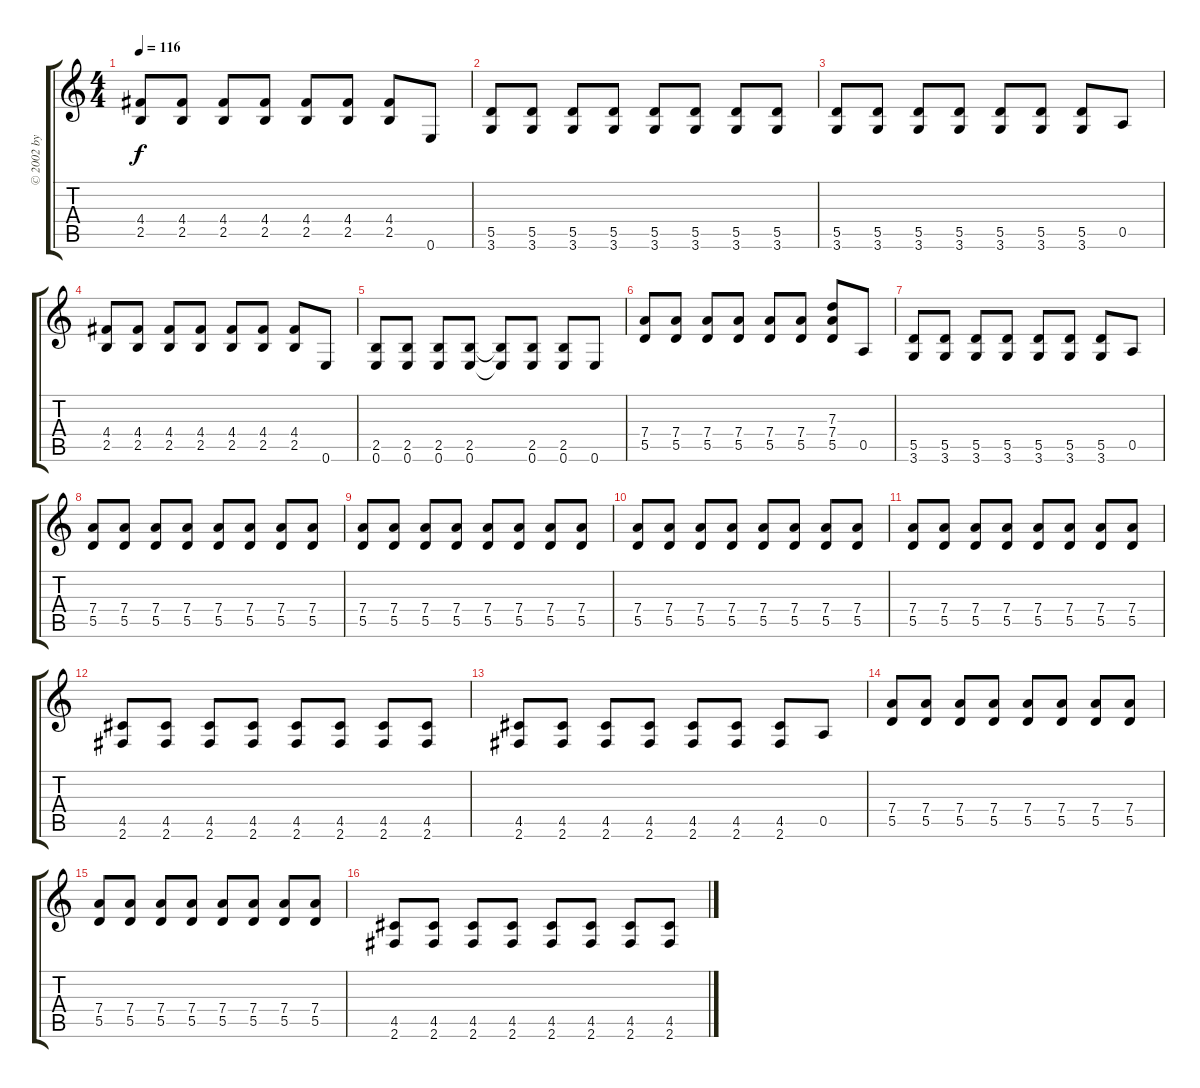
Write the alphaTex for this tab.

\track ("© 2002 by John Taylor" "© 2002 by ") {instrument electricguitarmuted}
\staff {score tabs}
\tuning (E4 B3 G3 D3 A2 E2) {hide}
\ts (4 4)
\tempo 116
\clef g2
\ks c
(4.4 2.5).8{dy f} (4.4 2.5).8 (4.4 2.5).8 (4.4 2.5).8 (4.4 2.5).8 (4.4 2.5).8 (4.4 2.5).8 0.6.8 |
(5.5 3.6).8 (5.5 3.6).8 (5.5 3.6).8 (5.5 3.6).8 (5.5 3.6).8 (5.5 3.6).8 (5.5 3.6).8 (5.5 3.6).8 |
(5.5 3.6).8 (5.5 3.6).8 (5.5 3.6).8 (5.5 3.6).8 (5.5 3.6).8 (5.5 3.6).8 (5.5 3.6).8 0.5.8 |
(4.4 2.5).8 (4.4 2.5).8 (4.4 2.5).8 (4.4 2.5).8 (4.4 2.5).8 (4.4 2.5).8 (4.4 2.5).8 0.6.8 |
(2.5 0.6).8 (2.5 0.6).8 (2.5 0.6).8 (2.5 0.6).8 (2.5{t} 0.6{t}).8 (2.5 0.6).8 (2.5 0.6).8 0.6.8 |
(7.4 5.5).8 (7.4 5.5).8 (7.4 5.5).8 (7.4 5.5).8 (7.4 5.5).8 (7.4 5.5).8 (7.3 7.4 5.5).8 0.5.8 |
(5.5 3.6).8 (5.5 3.6).8 (5.5 3.6).8 (5.5 3.6).8 (5.5 3.6).8 (5.5 3.6).8 (5.5 3.6).8 0.5.8 |
(7.4 5.5).8 (7.4 5.5).8 (7.4 5.5).8 (7.4 5.5).8 (7.4 5.5).8 (7.4 5.5).8 (7.4 5.5).8 (7.4 5.5).8 |
(7.4 5.5).8 (7.4 5.5).8 (7.4 5.5).8 (7.4 5.5).8 (7.4 5.5).8 (7.4 5.5).8 (7.4 5.5).8 (7.4 5.5).8 |
(7.4 5.5).8 (7.4 5.5).8 (7.4 5.5).8 (7.4 5.5).8 (7.4 5.5).8 (7.4 5.5).8 (7.4 5.5).8 (7.4 5.5).8 |
(7.4 5.5).8 (7.4 5.5).8 (7.4 5.5).8 (7.4 5.5).8 (7.4 5.5).8 (7.4 5.5).8 (7.4 5.5).8 (7.4 5.5).8 |
(4.5 2.6).8 (4.5 2.6).8 (4.5 2.6).8 (4.5 2.6).8 (4.5 2.6).8 (4.5 2.6).8 (4.5 2.6).8 (4.5 2.6).8 |
(4.5 2.6).8 (4.5 2.6).8 (4.5 2.6).8 (4.5 2.6).8 (4.5 2.6).8 (4.5 2.6).8 (4.5 2.6).8 0.5.8 |
(7.4 5.5).8 (7.4 5.5).8 (7.4 5.5).8 (7.4 5.5).8 (7.4 5.5).8 (7.4 5.5).8 (7.4 5.5).8 (7.4 5.5).8 |
(7.4 5.5).8 (7.4 5.5).8 (7.4 5.5).8 (7.4 5.5).8 (7.4 5.5).8 (7.4 5.5).8 (7.4 5.5).8 (7.4 5.5).8 |
(4.5 2.6).8 (4.5 2.6).8 (4.5 2.6).8 (4.5 2.6).8 (4.5 2.6).8 (4.5 2.6).8 (4.5 2.6).8 (4.5 2.6).8
